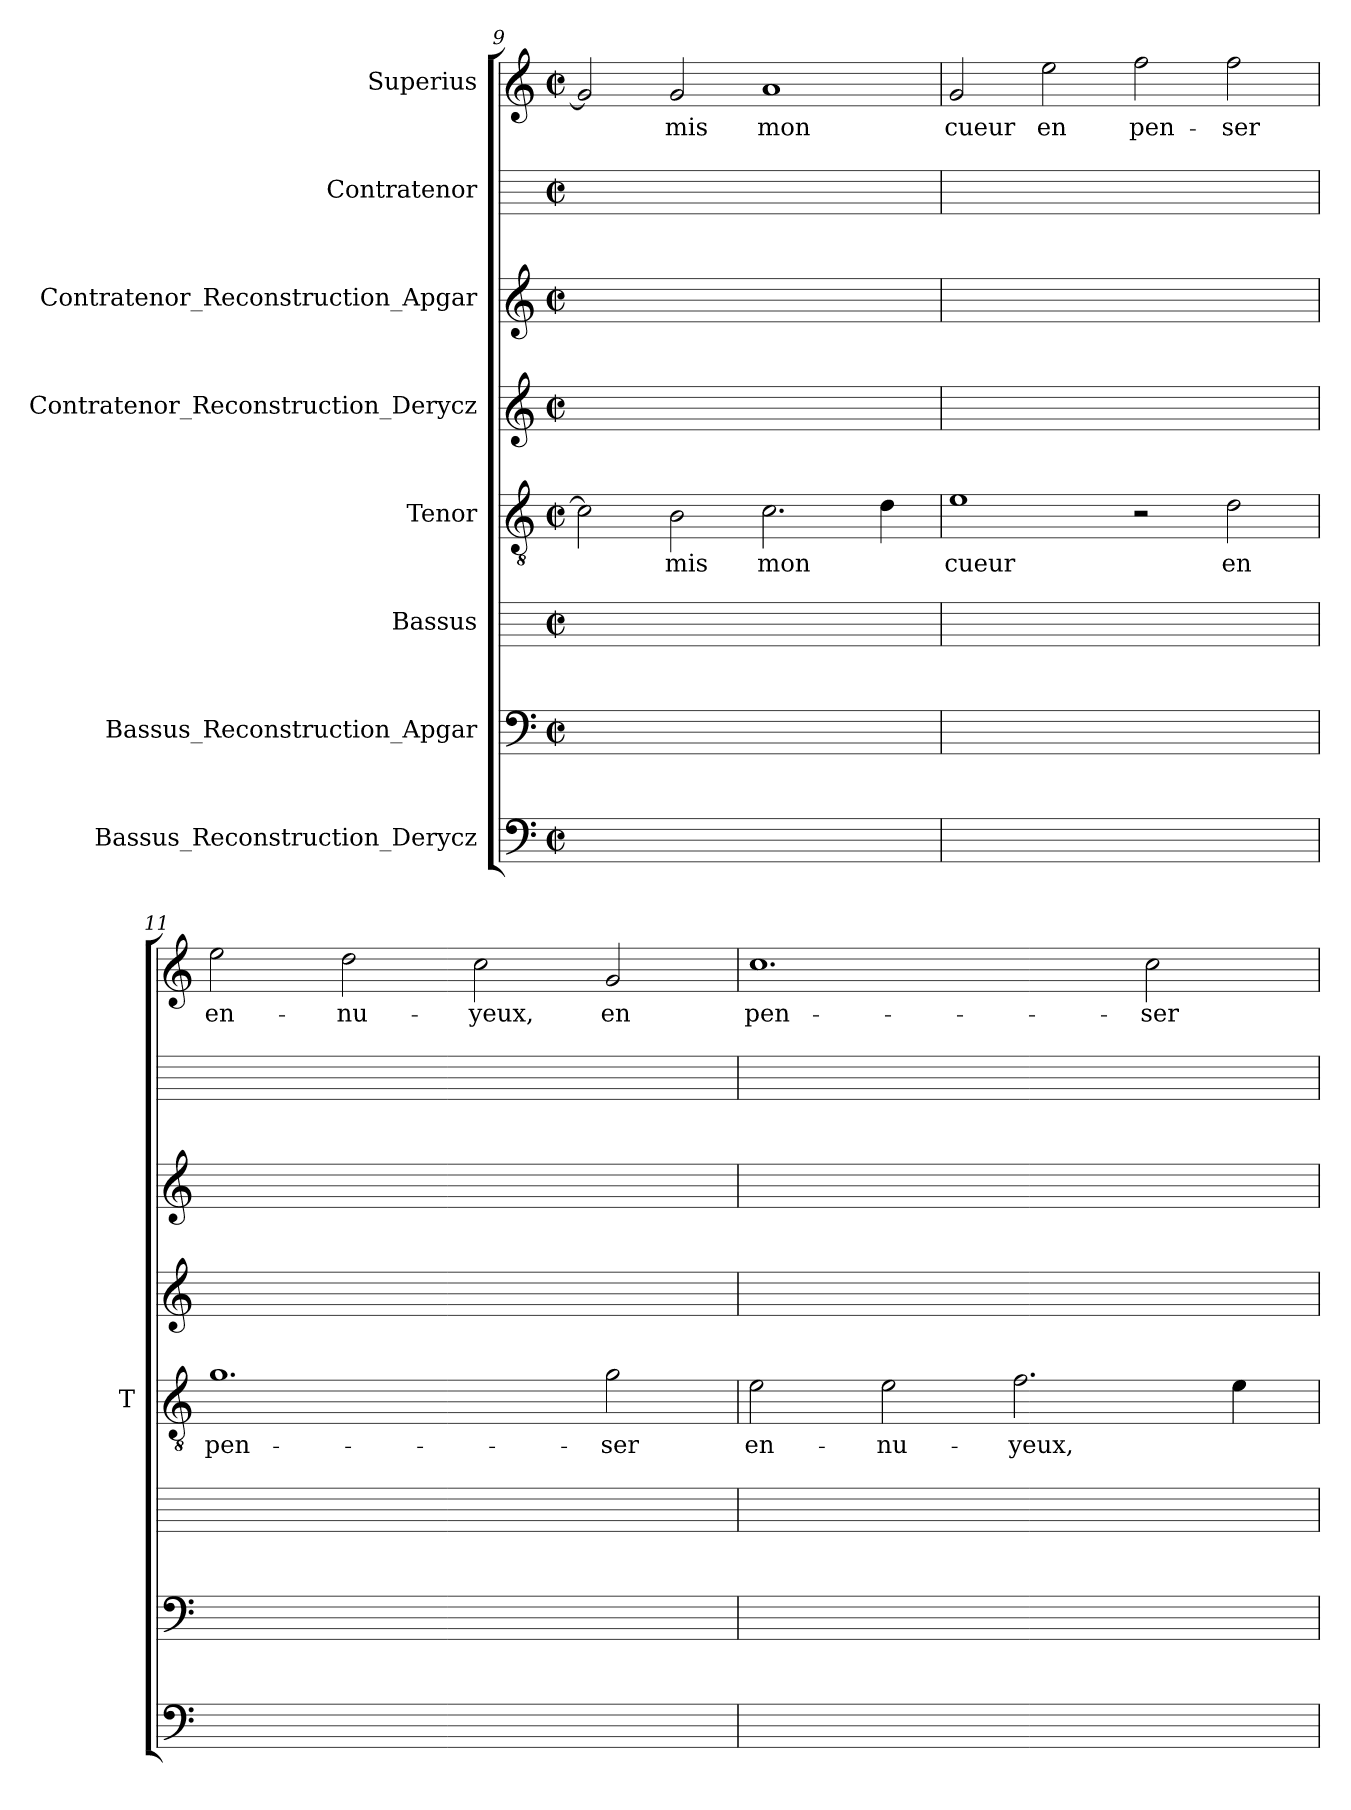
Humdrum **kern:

**kern	**kern	**kern	**kern	**text	**kern	**kern	**kern	**kern	**text
*part8	*part7	*part6	*part5	*part5	*part4	*part3	*part2	*part1	*part1
*staff8	*staff7	*staff6	*staff5	*staff5	*staff4	*staff3	*staff2	*staff1	*staff1
*I"Bassus_Reconstruction_Derycz	*I"Bassus_Reconstruction_Apgar	*I"Bassus	*I"Tenor	*	*I"Contratenor_Reconstruction_Derycz	*I"Contratenor_Reconstruction_Apgar	*I"Contratenor	*I"Superius	*
*	*	*	*I'T	*	*	*	*	*	*
*clefF4	*clefF4	*	*clefGv2	*	*clefG2	*clefG2	*	*clefG2	*
*k[]	*k[]	*	*k[]	*	*k[]	*k[]	*	*k[]	*
*C:	*C:	*	*C:	*	*C:	*C:	*	*C:	*
*M2/2	*M2/2	*M2/2	*M2/2	*	*M2/2	*M2/2	*M2/2	*M2/2	*
*met(c|)	*met(c|)	*met(c|)	*met(c|)	*	*met(c|)	*met(c|)	*met(c|)	*met(c|)	*
=9	=9	=9	=9	=9	=9	=9	=9	=9	=9
0ryy	0ryy	0ryy	2c]	.	0ryy	0ryy	0ryy	2g]	.
.	.	.	2B	-mis	.	.	.	2g	-mis
.	.	.	2.c	-mon	.	.	.	1a	-mon
.	.	.	4d	.	.	.	.	.	.
=10	=10	=10	=10	=10	=10	=10	=10	=10	=10
0ryy	0ryy	0ryy	1e	-cueur	0ryy	0ryy	0ryy	2g	-cueur
.	.	.	.	.	.	.	.	2ee	-en
.	.	.	2r	.	.	.	.	2ff	pen-
.	.	.	2d	-en	.	.	.	2ff	-ser
=11	=11	=11	=11	=11	=11	=11	=11	=11	=11
0ryy	0ryy	0ryy	1.g	pen-	0ryy	0ryy	0ryy	2ee	en-
.	.	.	.	.	.	.	.	2dd	nu-
.	.	.	.	.	.	.	.	2cc	-yeux,
.	.	.	2g	-ser	.	.	.	2g	-en
=12	=12	=12	=12	=12	=12	=12	=12	=12	=12
0ryy	0ryy	0ryy	2e	en-	0ryy	0ryy	0ryy	1.cc	pen-
.	.	.	2e	nu-	.	.	.	.	.
.	.	.	2.f	-yeux,	.	.	.	.	.
.	.	.	.	.	.	.	.	2cc	-ser
.	.	.	4e	.	.	.	.	.	.
=	=	=	=	=	=	=	=	=	=
*-	*-	*-	*-	*-	*-	*-	*-	*-	*-
